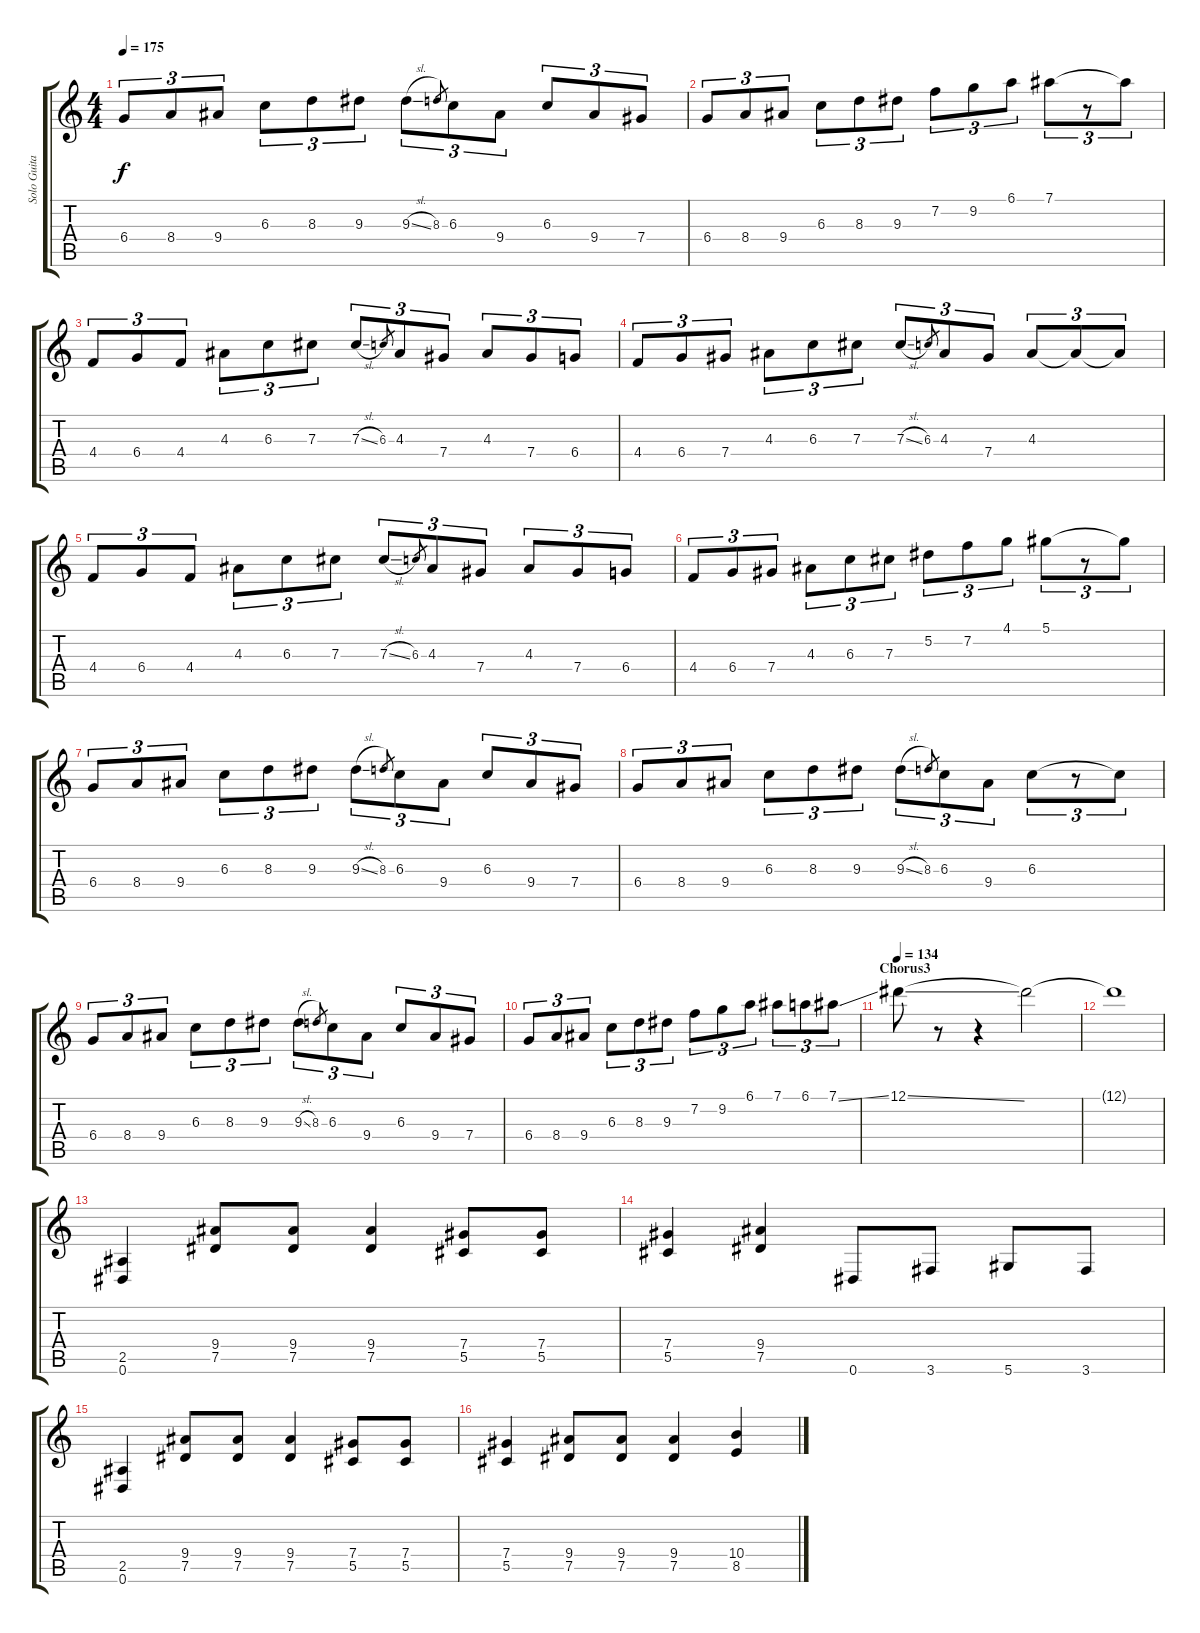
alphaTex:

\track ("Solo Guitar" "Solo Guita") {instrument distortionguitar}
\staff {score tabs}
\tuning (Eb4 Bb3 Gb3 Db3 Ab2 Eb2) {hide}
\ts (4 4)
\tempo 175
\clef g2
\ks c
6.4.8{tu (3 2) dy f} 8.4.8{tu (3 2)} 9.4.8{tu (3 2)} 6.3.8{tu (3 2)} 8.3.8{tu (3 2)} 9.3.8{tu (3 2)} 9.3{sl}.8{tu (3 2)} 8.3.8{gr} 6.3.8{tu (3 2)} 9.4.8{tu (3 2)} 6.3.8{tu (3 2)} 9.4.8{tu (3 2)} 7.4.8{tu (3 2)} |
6.4.8{tu (3 2)} 8.4.8{tu (3 2)} 9.4.8{tu (3 2)} 6.3.8{tu (3 2)} 8.3.8{tu (3 2)} 9.3.8{tu (3 2)} 7.2.8{tu (3 2)} 9.2.8{tu (3 2)} 6.1.8{tu (3 2)} 7.1.8{tu (3 2)} r.8{tu (3 2)} 7.1{t}.8{tu (3 2)} |
4.4.8{tu (3 2)} 6.4.8{tu (3 2)} 4.4.8{tu (3 2)} 4.3.8{tu (3 2)} 6.3.8{tu (3 2)} 7.3.8{tu (3 2)} 7.3{sl}.8{tu (3 2)} 6.3.8{gr} 4.3.8{tu (3 2)} 7.4.8{tu (3 2)} 4.3.8{tu (3 2)} 7.4.8{tu (3 2)} 6.4.8{tu (3 2)} |
4.4.8{tu (3 2)} 6.4.8{tu (3 2)} 7.4.8{tu (3 2)} 4.3.8{tu (3 2)} 6.3.8{tu (3 2)} 7.3.8{tu (3 2)} 7.3{sl}.8{tu (3 2)} 6.3.8{gr} 4.3.8{tu (3 2)} 7.4.8{tu (3 2)} 4.3.8{tu (3 2)} 4.3{t}.8{tu (3 2)} 4.3{t}.8{tu (3 2)} |
4.4.8{tu (3 2)} 6.4.8{tu (3 2)} 4.4.8{tu (3 2)} 4.3.8{tu (3 2)} 6.3.8{tu (3 2)} 7.3.8{tu (3 2)} 7.3{sl}.8{tu (3 2)} 6.3.8{gr} 4.3.8{tu (3 2)} 7.4.8{tu (3 2)} 4.3.8{tu (3 2)} 7.4.8{tu (3 2)} 6.4.8{tu (3 2)} |
4.4.8{tu (3 2)} 6.4.8{tu (3 2)} 7.4.8{tu (3 2)} 4.3.8{tu (3 2)} 6.3.8{tu (3 2)} 7.3.8{tu (3 2)} 5.2.8{tu (3 2)} 7.2.8{tu (3 2)} 4.1.8{tu (3 2)} 5.1.8{tu (3 2)} r.8{tu (3 2)} 5.1{t}.8{tu (3 2)} |
6.4.8{tu (3 2)} 8.4.8{tu (3 2)} 9.4.8{tu (3 2)} 6.3.8{tu (3 2)} 8.3.8{tu (3 2)} 9.3.8{tu (3 2)} 9.3{sl}.8{tu (3 2)} 8.3.8{gr} 6.3.8{tu (3 2)} 9.4.8{tu (3 2)} 6.3.8{tu (3 2)} 9.4.8{tu (3 2)} 7.4.8{tu (3 2)} |
6.4.8{tu (3 2)} 8.4.8{tu (3 2)} 9.4.8{tu (3 2)} 6.3.8{tu (3 2)} 8.3.8{tu (3 2)} 9.3.8{tu (3 2)} 9.3{sl}.8{tu (3 2)} 8.3.8{gr} 6.3.8{tu (3 2)} 9.4.8{tu (3 2)} 6.3.8{tu (3 2)} r.8{tu (3 2)} 6.3{t}.8{tu (3 2)} |
6.4.8{tu (3 2)} 8.4.8{tu (3 2)} 9.4.8{tu (3 2)} 6.3.8{tu (3 2)} 8.3.8{tu (3 2)} 9.3.8{tu (3 2)} 9.3{sl}.8{tu (3 2)} 8.3.8{gr} 6.3.8{tu (3 2)} 9.4.8{tu (3 2)} 6.3.8{tu (3 2)} 9.4.8{tu (3 2)} 7.4.8{tu (3 2)} |
6.4.8{tu (3 2)} 8.4.8{tu (3 2)} 9.4.8{tu (3 2)} 6.3.8{tu (3 2)} 8.3.8{tu (3 2)} 9.3.8{tu (3 2)} 7.2.8{tu (3 2)} 9.2.8{tu (3 2)} 6.1.8{tu (3 2)} 7.1.8{tu (3 2)} 6.1.8{tu (3 2)} 7.1{ss}.8{tu (3 2)} |
\section ("" "Chorus3")
\tempo 134
12.1{ss}.8 r.8 r.4 12.1{t}.2 |
12.1{t}.1 |
(2.5 0.6).4 (9.4 7.5).8 (9.4 7.5).8 (9.4 7.5).4 (7.4 5.5).8 (7.4 5.5).8 |
(7.4 5.5).4 (9.4 7.5).4 0.6.8 3.6.8 5.6.8 3.6.8 |
(2.5 0.6).4 (9.4 7.5).8 (9.4 7.5).8 (9.4 7.5).4 (7.4 5.5).8 (7.4 5.5).8 |
(7.4 5.5).4 (9.4 7.5).8 (9.4 7.5).8 (9.4 7.5).4 (10.4 8.5).4
